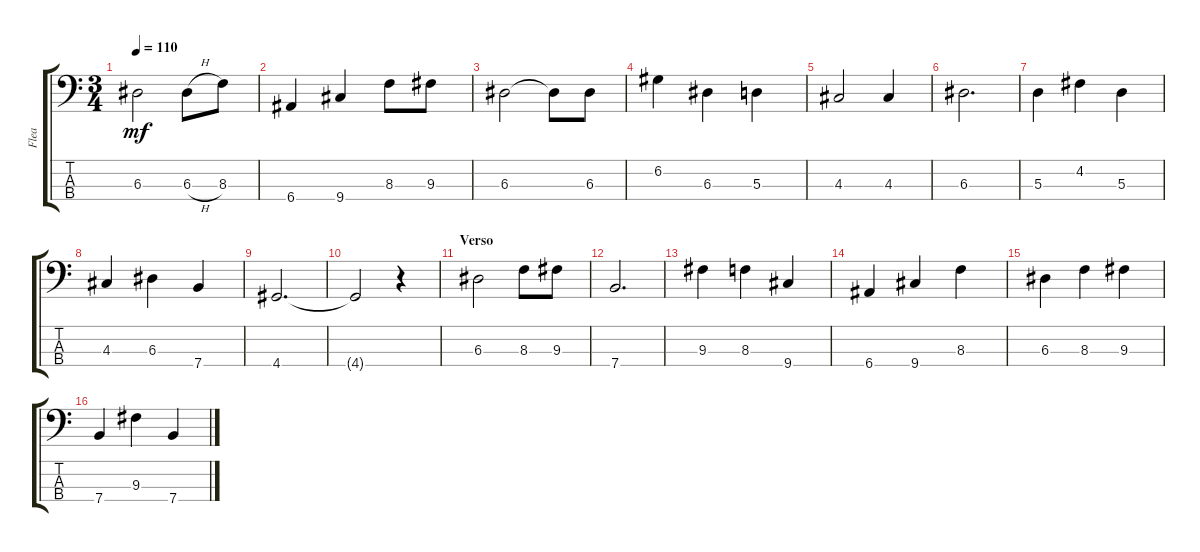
\track ("Flea" "Flea") {instrument acousticbass}
\staff {score tabs}
\tuning (G2 D2 A1 E1) {hide}
\ts (3 4)
\tempo 110
\clef f4
\ks c
6.3.2{dy mf} 6.3{h}.8 8.3.8 |
6.4.4 9.4.4 8.3.8 9.3.8 |
6.3.2 6.3{t}.8 6.3.8 |
6.2.4 6.3.4 5.3.4 |
4.3.2 4.3.4 |
6.3.2{d} |
5.3.4 4.2.4 5.3.4 |
4.3.4 6.3.4 7.4.4 |
4.4.2{d} |
4.4{t}.2 r.4 |
\section ("" "Verso")
6.3.2 8.3.8 9.3.8 |
7.4.2{d} |
9.3.4 8.3.4 9.4.4 |
6.4.4 9.4.4 8.3.4 |
6.3.4 8.3.4 9.3.4 |
7.4.4 9.3.4 7.4.4
